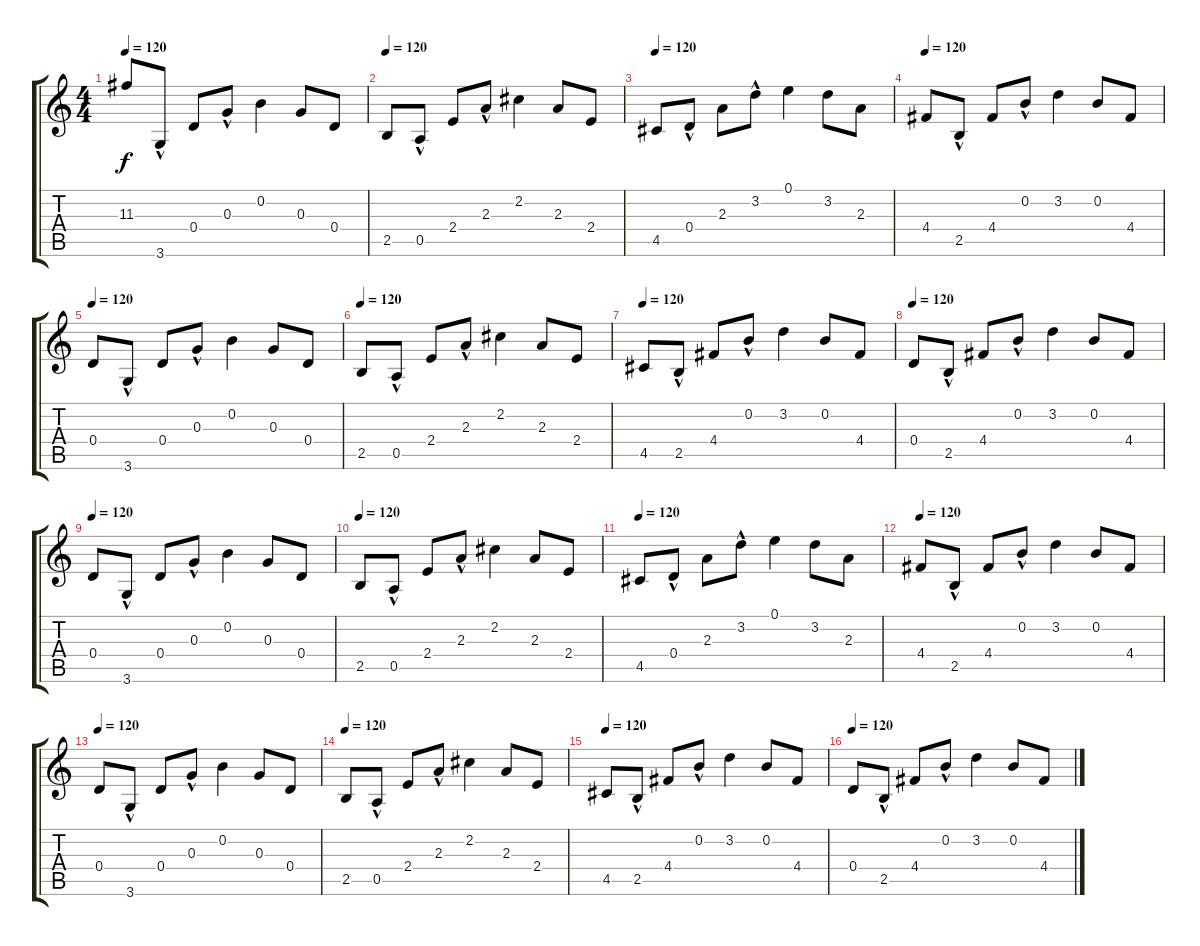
\track "" {instrument acousticguitarnylon}
\staff {score tabs}
\tuning (E4 B3 G3 D3 A2 E2) {hide}
\ts (4 4)
\tempo 120
\clef g2
\ks c
11.3.8{dy f} 3.6{hac}.8 0.4.8 0.3{hac}.8 0.2.4 0.3.8 0.4.8 |
\tempo 120
2.5.8 0.5{hac}.8 2.4.8 2.3{hac}.8 2.2.4 2.3.8 2.4.8 |
\tempo 120
4.5.8 0.4{hac}.8 2.3.8 3.2{hac}.8 0.1.4 3.2.8 2.3.8 |
\tempo 120
4.4.8 2.5{hac}.8 4.4.8 0.2{hac}.8 3.2.4 0.2.8 4.4.8 |
\tempo 120
0.4.8 3.6{hac}.8 0.4.8 0.3{hac}.8 0.2.4 0.3.8 0.4.8 |
\tempo 120
2.5.8 0.5{hac}.8 2.4.8 2.3{hac}.8 2.2.4 2.3.8 2.4.8 |
\tempo 120
4.5.8 2.5{hac}.8 4.4.8 0.2{hac}.8 3.2.4 0.2.8 4.4.8 |
\tempo 120
0.4.8 2.5{hac}.8 4.4.8 0.2{hac}.8 3.2.4 0.2.8 4.4.8 |
\tempo 120
0.4.8 3.6{hac}.8 0.4.8 0.3{hac}.8 0.2.4 0.3.8 0.4.8 |
\tempo 120
2.5.8 0.5{hac}.8 2.4.8 2.3{hac}.8 2.2.4 2.3.8 2.4.8 |
\tempo 120
4.5.8 0.4{hac}.8 2.3.8 3.2{hac}.8 0.1.4 3.2.8 2.3.8 |
\tempo 120
4.4.8 2.5{hac}.8 4.4.8 0.2{hac}.8 3.2.4 0.2.8 4.4.8 |
\tempo 120
0.4.8 3.6{hac}.8 0.4.8 0.3{hac}.8 0.2.4 0.3.8 0.4.8 |
\tempo 120
2.5.8 0.5{hac}.8 2.4.8 2.3{hac}.8 2.2.4 2.3.8 2.4.8 |
\tempo 120
4.5.8 2.5{hac}.8 4.4.8 0.2{hac}.8 3.2.4 0.2.8 4.4.8 |
\tempo 120
0.4.8 2.5{hac}.8 4.4.8 0.2{hac}.8 3.2.4 0.2.8 4.4.8
